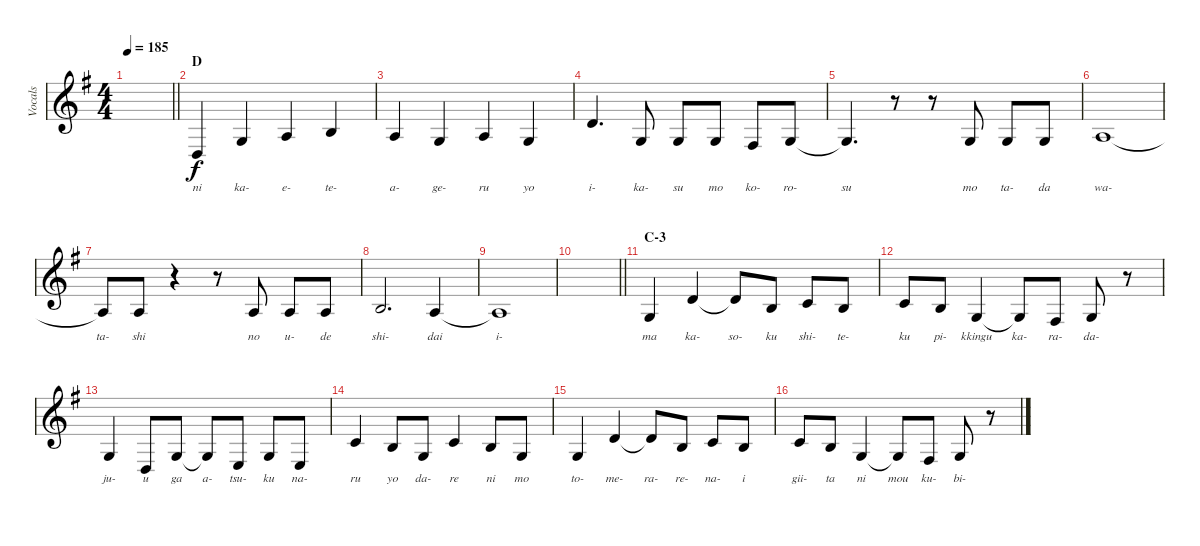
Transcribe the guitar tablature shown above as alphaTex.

\track ("Vocals" "Vocals") {instrument violin}
\staff {score}
\tuning (E4 B3 G3 D3 A2 E2) {hide}
\ts (4 4)
\tempo 185
\clef g2
\barLineRight lightlight
\ks g
|
\section ("" "D")
0.4.4{lyrics (0 "ni") lyrics (1 "") lyrics (2 "") lyrics (3 "") lyrics (4 "")} 0.3.4{lyrics (0 "ka-") lyrics (1 "") lyrics (2 "") lyrics (3 "") lyrics (4 "")} 2.3.4{lyrics (0 "e-") lyrics (1 "") lyrics (2 "") lyrics (3 "") lyrics (4 "")} 0.2.4{lyrics (0 "te-") lyrics (1 "") lyrics (2 "") lyrics (3 "") lyrics (4 "")} |
2.3.4{lyrics (0 "a-") lyrics (1 "") lyrics (2 "") lyrics (3 "") lyrics (4 "")} 0.3.4{lyrics (0 "ge-") lyrics (1 "") lyrics (2 "") lyrics (3 "") lyrics (4 "")} 2.3.4{lyrics (0 "ru") lyrics (1 "") lyrics (2 "") lyrics (3 "") lyrics (4 "")} 0.3.4{lyrics (0 "yo") lyrics (1 "") lyrics (2 "") lyrics (3 "") lyrics (4 "")} |
7.3.4{d lyrics (0 "i-") lyrics (1 "") lyrics (2 "") lyrics (3 "") lyrics (4 "")} 0.3.8{lyrics (0 "ka-") lyrics (1 "") lyrics (2 "") lyrics (3 "") lyrics (4 "")} 0.3.8{lyrics (0 "su") lyrics (1 "") lyrics (2 "") lyrics (3 "") lyrics (4 "")} 0.3.8{lyrics (0 "mo") lyrics (1 "") lyrics (2 "") lyrics (3 "") lyrics (4 "")} 4.4.8{lyrics (0 "ko-") lyrics (1 "") lyrics (2 "") lyrics (3 "") lyrics (4 "")} 0.3.8{lyrics (0 "ro-") lyrics (1 "") lyrics (2 "") lyrics (3 "") lyrics (4 "")} |
0.3{t}.4{d lyrics (0 "su") lyrics (1 "") lyrics (2 "") lyrics (3 "") lyrics (4 "")} r.8 r.8 0.3.8{lyrics (0 "mo") lyrics (1 "") lyrics (2 "") lyrics (3 "") lyrics (4 "")} 0.3.8{lyrics (0 "ta-") lyrics (1 "") lyrics (2 "") lyrics (3 "") lyrics (4 "")} 0.3.8{lyrics (0 "da") lyrics (1 "") lyrics (2 "") lyrics (3 "") lyrics (4 "")} |
2.3.1{lyrics (0 "wa-") lyrics (1 "") lyrics (2 "") lyrics (3 "") lyrics (4 "")} |
2.3{t}.8{lyrics (0 "ta-") lyrics (1 "") lyrics (2 "") lyrics (3 "") lyrics (4 "")} 2.3.8{lyrics (0 "shi") lyrics (1 "") lyrics (2 "") lyrics (3 "") lyrics (4 "")} r.4 r.8 2.3.8{lyrics (0 "no") lyrics (1 "") lyrics (2 "") lyrics (3 "") lyrics (4 "")} 2.3.8{lyrics (0 "u-") lyrics (1 "") lyrics (2 "") lyrics (3 "") lyrics (4 "")} 2.3.8{lyrics (0 "de") lyrics (1 "") lyrics (2 "") lyrics (3 "") lyrics (4 "")} |
0.2.2{d lyrics (0 "shi-") lyrics (1 "") lyrics (2 "") lyrics (3 "") lyrics (4 "")} 2.3.4{lyrics (0 "dai") lyrics (1 "") lyrics (2 "") lyrics (3 "") lyrics (4 "")} |
2.3{t}.1{lyrics (0 "i-") lyrics (1 "") lyrics (2 "") lyrics (3 "") lyrics (4 "")} |
\barLineRight lightlight
|
\section ("" "C-3")
0.3.4{lyrics (0 "ma") lyrics (1 "") lyrics (2 "") lyrics (3 "") lyrics (4 "")} 3.2.4{lyrics (0 "ka-") lyrics (1 "") lyrics (2 "") lyrics (3 "") lyrics (4 "")} 3.2{t}.8{lyrics (0 "so-") lyrics (1 "") lyrics (2 "") lyrics (3 "") lyrics (4 "")} 0.2.8{lyrics (0 "ku") lyrics (1 "") lyrics (2 "") lyrics (3 "") lyrics (4 "")} 1.2.8{lyrics (0 "shi-") lyrics (1 "") lyrics (2 "") lyrics (3 "") lyrics (4 "")} 0.2.8{lyrics (0 "te-") lyrics (1 "") lyrics (2 "") lyrics (3 "") lyrics (4 "")} |
1.2.8{lyrics (0 "ku") lyrics (1 "") lyrics (2 "") lyrics (3 "") lyrics (4 "")} 0.2.8{lyrics (0 "pi-") lyrics (1 "") lyrics (2 "") lyrics (3 "") lyrics (4 "")} 0.3.4{lyrics (0 "kkingu") lyrics (1 "") lyrics (2 "") lyrics (3 "") lyrics (4 "")} 0.3{t}.8{lyrics (0 "ka-") lyrics (1 "") lyrics (2 "") lyrics (3 "") lyrics (4 "")} 4.4.8{lyrics (0 "ra-") lyrics (1 "") lyrics (2 "") lyrics (3 "") lyrics (4 "")} 0.3.8{lyrics (0 "da-") lyrics (1 "") lyrics (2 "") lyrics (3 "") lyrics (4 "")} r.8 |
0.3.4{lyrics (0 "ju-") lyrics (1 "") lyrics (2 "") lyrics (3 "") lyrics (4 "")} 0.4.8{lyrics (0 "u") lyrics (1 "") lyrics (2 "") lyrics (3 "") lyrics (4 "")} 0.3.8{lyrics (0 "ga") lyrics (1 "") lyrics (2 "") lyrics (3 "") lyrics (4 "")} 0.3{t}.8{lyrics (0 "a-") lyrics (1 "") lyrics (2 "") lyrics (3 "") lyrics (4 "")} 2.4.8{lyrics (0 "tsu-") lyrics (1 "") lyrics (2 "") lyrics (3 "") lyrics (4 "")} 0.3.8{lyrics (0 "ku") lyrics (1 "") lyrics (2 "") lyrics (3 "") lyrics (4 "")} 2.4.8{lyrics (0 "na-") lyrics (1 "") lyrics (2 "") lyrics (3 "") lyrics (4 "")} |
1.2.4{lyrics (0 "ru") lyrics (1 "") lyrics (2 "") lyrics (3 "") lyrics (4 "")} 0.2.8{lyrics (0 "yo") lyrics (1 "") lyrics (2 "") lyrics (3 "") lyrics (4 "")} 0.3.8{lyrics (0 "da-") lyrics (1 "") lyrics (2 "") lyrics (3 "") lyrics (4 "")} 1.2.4{lyrics (0 "re") lyrics (1 "") lyrics (2 "") lyrics (3 "") lyrics (4 "")} 0.2.8{lyrics (0 "ni") lyrics (1 "") lyrics (2 "") lyrics (3 "") lyrics (4 "")} 0.3.8{lyrics (0 "mo") lyrics (1 "") lyrics (2 "") lyrics (3 "") lyrics (4 "")} |
0.3.4{lyrics (0 "to-") lyrics (1 "") lyrics (2 "") lyrics (3 "") lyrics (4 "")} 3.2.4{lyrics (0 "me-") lyrics (1 "") lyrics (2 "") lyrics (3 "") lyrics (4 "")} 3.2{t}.8{lyrics (0 "ra-") lyrics (1 "") lyrics (2 "") lyrics (3 "") lyrics (4 "")} 0.2.8{lyrics (0 "re-") lyrics (1 "") lyrics (2 "") lyrics (3 "") lyrics (4 "")} 1.2.8{lyrics (0 "na-") lyrics (1 "") lyrics (2 "") lyrics (3 "") lyrics (4 "")} 0.2.8{lyrics (0 "i") lyrics (1 "") lyrics (2 "") lyrics (3 "") lyrics (4 "")} |
1.2.8{lyrics (0 "gii-") lyrics (1 "") lyrics (2 "") lyrics (3 "") lyrics (4 "")} 0.2.8{lyrics (0 "ta") lyrics (1 "") lyrics (2 "") lyrics (3 "") lyrics (4 "")} 0.3.4{lyrics (0 "ni") lyrics (1 "") lyrics (2 "") lyrics (3 "") lyrics (4 "")} 0.3{t}.8{lyrics (0 "mou") lyrics (1 "") lyrics (2 "") lyrics (3 "") lyrics (4 "")} 4.4.8{lyrics (0 "ku-") lyrics (1 "") lyrics (2 "") lyrics (3 "") lyrics (4 "")} 0.3.8{lyrics (0 "bi-") lyrics (1 "") lyrics (2 "") lyrics (3 "") lyrics (4 "")} r.8
